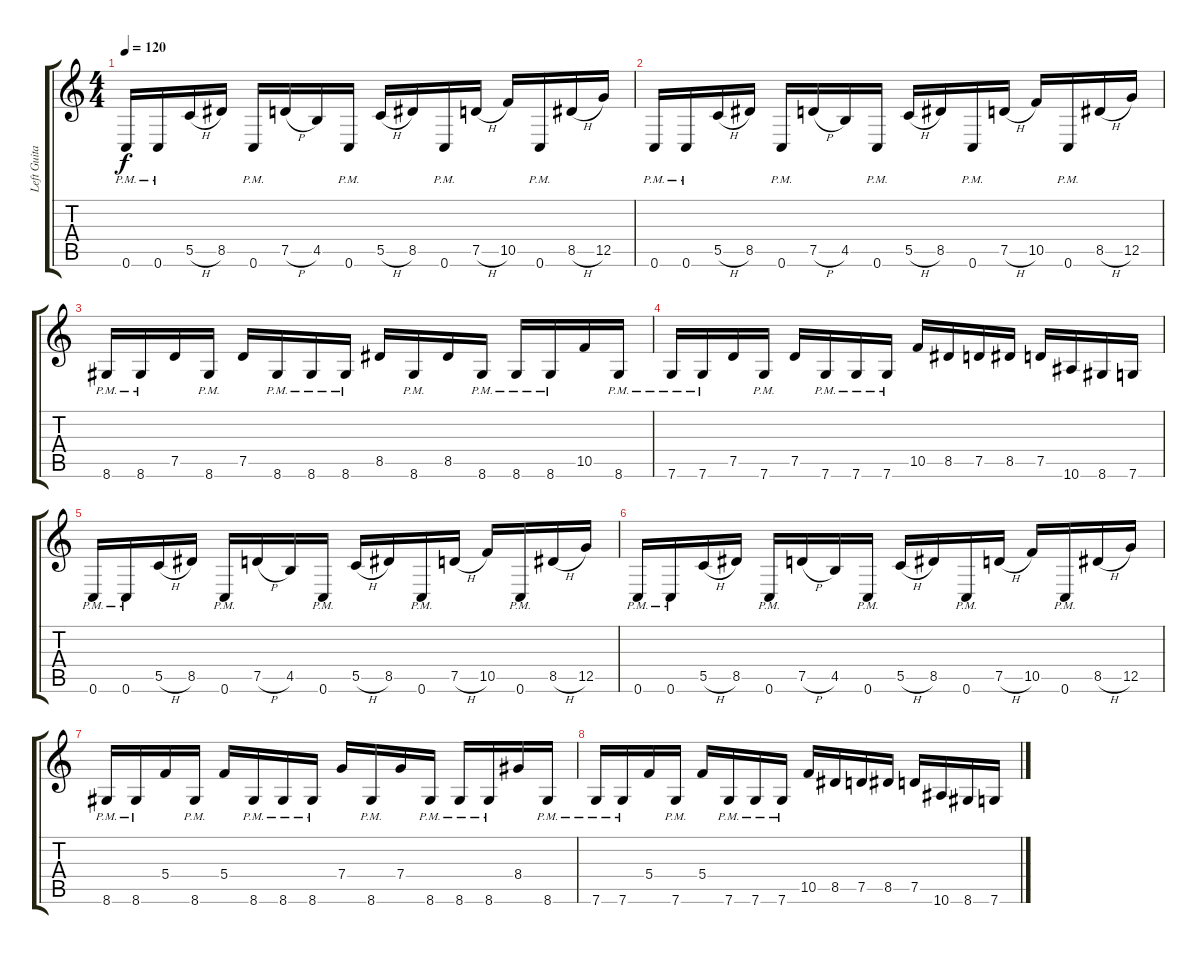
\track ("Left Guitar" "Left Guita") {instrument distortionguitar}
\staff {score tabs}
\tuning (D4 A3 F3 C3 G2 C2) {hide}
\ts (4 4)
\tempo 120
\clef g2
\ks c
0.6{pm}.16{dy f volume 13 balance 0} 0.6{pm}.16 5.5{h}.16 8.5.16 0.6{pm}.16 7.5{h}.16 4.5.16 0.6{pm}.16 5.5{h}.16 8.5.16 0.6{pm}.16 7.5{h}.16 10.5.16 0.6{pm}.16 8.5{h}.16 12.5.16 |
0.6{pm}.16 0.6{pm}.16 5.5{h}.16 8.5.16 0.6{pm}.16 7.5{h}.16 4.5.16 0.6{pm}.16 5.5{h}.16 8.5.16 0.6{pm}.16 7.5{h}.16 10.5.16 0.6{pm}.16 8.5{h}.16 12.5.16 |
8.6{pm}.16 8.6{pm}.16 7.5.16 8.6{pm}.16 7.5.16 8.6{pm}.16 8.6{pm}.16 8.6{pm}.16 8.5.16 8.6{pm}.16 8.5.16 8.6{pm}.16 8.6{pm}.16 8.6{pm}.16 10.5.16 8.6{pm}.16 |
7.6{pm}.16 7.6{pm}.16 7.5.16 7.6{pm}.16 7.5.16 7.6{pm}.16 7.6{pm}.16 7.6{pm}.16 10.5.16 8.5.16 7.5.16 8.5.16 7.5.16 10.6.16 8.6.16 7.6.16 |
0.6{pm}.16 0.6{pm}.16 5.5{h}.16 8.5.16 0.6{pm}.16 7.5{h}.16 4.5.16 0.6{pm}.16 5.5{h}.16 8.5.16 0.6{pm}.16 7.5{h}.16 10.5.16 0.6{pm}.16 8.5{h}.16 12.5.16 |
0.6{pm}.16 0.6{pm}.16 5.5{h}.16 8.5.16 0.6{pm}.16 7.5{h}.16 4.5.16 0.6{pm}.16 5.5{h}.16 8.5.16 0.6{pm}.16 7.5{h}.16 10.5.16 0.6{pm}.16 8.5{h}.16 12.5.16 |
8.6{pm}.16 8.6{pm}.16 5.4.16 8.6{pm}.16 5.4.16 8.6{pm}.16 8.6{pm}.16 8.6{pm}.16 7.4.16 8.6{pm}.16 7.4.16 8.6{pm}.16 8.6{pm}.16 8.6{pm}.16 8.4.16 8.6{pm}.16 |
7.6{pm}.16 7.6{pm}.16 5.4.16 7.6{pm}.16 5.4.16 7.6{pm}.16 7.6{pm}.16 7.6{pm}.16 10.5.16 8.5.16 7.5.16 8.5.16 7.5.16 10.6.16 8.6.16 7.6.16
